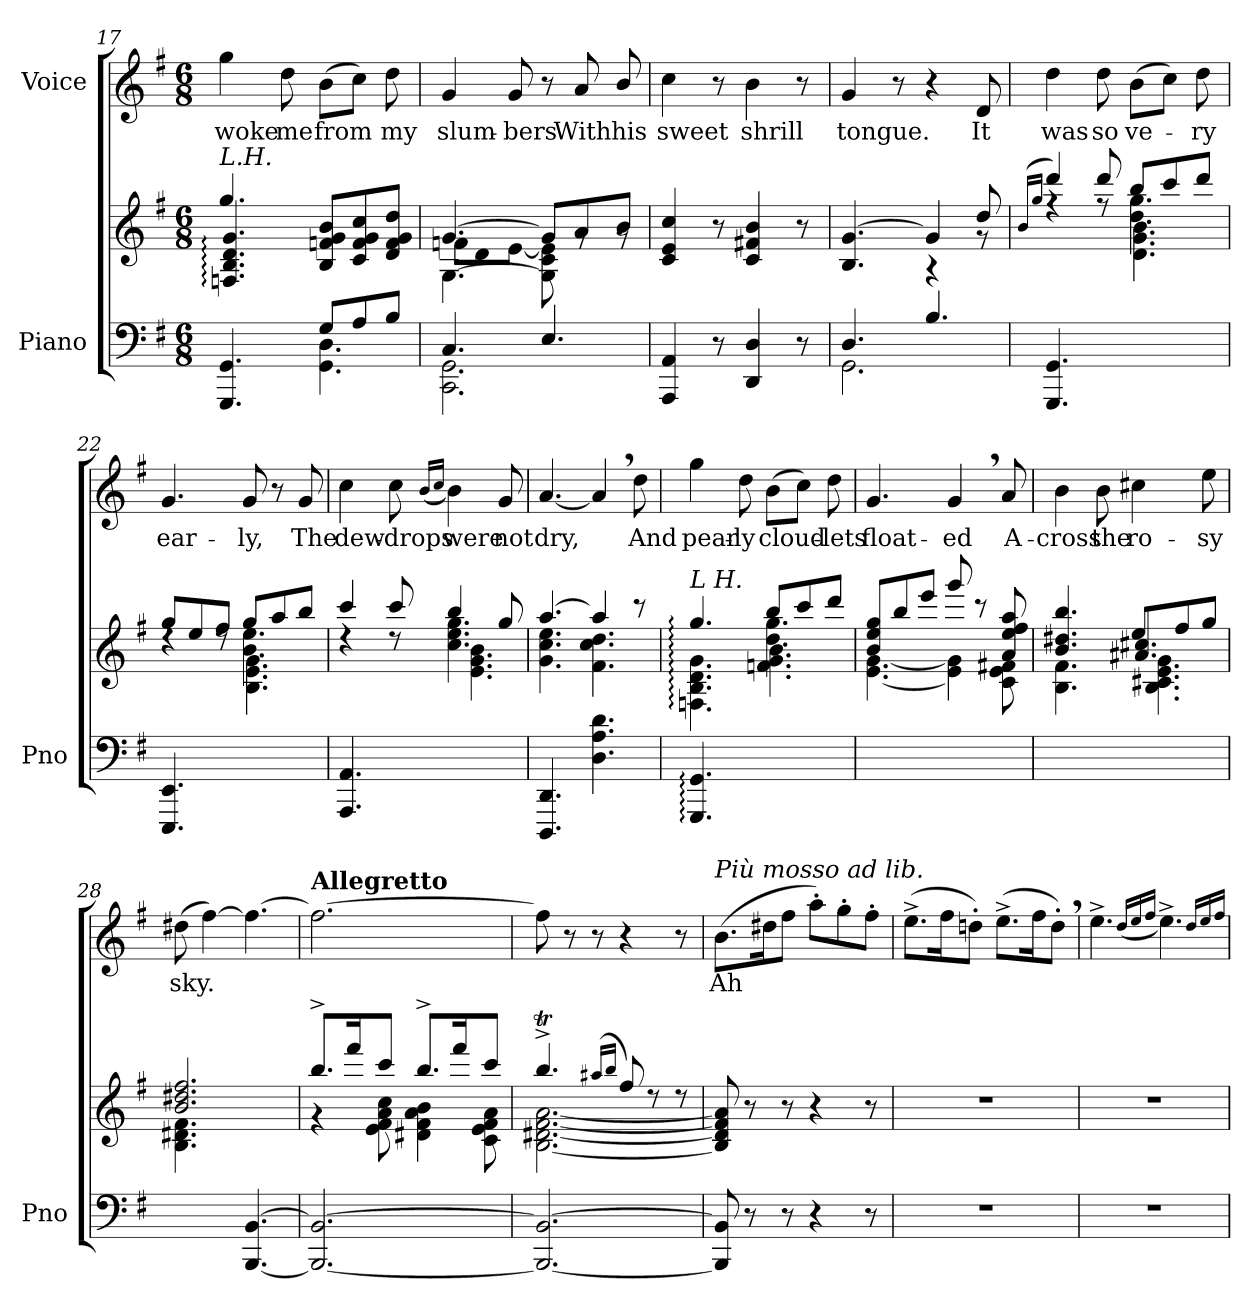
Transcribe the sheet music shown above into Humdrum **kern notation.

**kern	**kern	**kern	**text
*part2	*part2	*part1	*part1
*staff3	*staff2	*staff1	*staff1
*I"Piano	*	*I"Voice	*
*I'Pno	*	*	*
*clefF4	*clefG2	*clefG2	*
*k[f#]	*k[f#]	*k[f#]	*
*M6/8	*M6/8	*M6/8	*
=17	=17	=17	=17
*^	*^	*	*
!	!	!LO:TX:a:i:t=L.H.	!	!	!
!	!	!	!	!	!LO:LY:b
4.GGG/ 4.GG/	4.ryy	4.gg/	4.Fn/: 4.B/: 4.d/: 4.g/:	4gg\	woke
!	!	!	!	!	!LO:LY:b
.	.	.	.	8dd\	me
!	!	!	!	!	!LO:LY:b
8G/L	4.GG\ 4.D\	8B/ 8fn/ 8g/ 8b/L	4.ryy	(>8b\L	from
8A/	.	8c/ 8f/ 8g/ 8cc/	.	8cc\J)	.
!	!	!	!	!	!LO:LY:b
8B/J	.	8d/ 8f/ 8g/ 8dd/J	.	8dd\	my
!!LO:LB:g=z
=18	=18	=18	=18	=18	=18
*	*	*	*^	*	*
!	!	!	!	!	!	!LO:LY:b
4.C/	2.CC\ 2.GG\	[4.g/	8fn\L	[4.G\	4g/	slum-
.	.	.	8d\	.	.	.
!	!	!	!	!	!	!LO:LY:b
.	.	.	[8e\J	.	8g/	-bers
4.E/	.	8g/L]	8G\] 8c\ 8e\]	4.ryy	8r	.
!	!	!	!	!	!	!LO:LY:b
.	.	8a/	8rg	.	8a/	With
!	!	!	!	!	!	!LO:LY:b
.	.	8b/J	8rg	.	8b/	his
*v	*v	*	*	*	*	*
*	*	*v	*v	*	*
=19	=19	=19	=19	=19
!	!	!	!	!LO:LY:b
*	*v	*v	*	*
4AAA/ 4AA/	4c/ 4e/ 4cc/	4cc\	sweet
8r	8r	8r	.
!	!	!	!LO:LY:b
4DD/ 4D/	4c/ 4f#X/ 4b/	4b\	shrill
8r	8r	8r	.
!!LO:PB:g=z
=20	=20	=20	=20
*^	*^	*	*
!	!	!	!	!	!LO:LY:b
4.D/	2.GG\	4.B/ [4.g/	4.ryy	4g/	tongue.
.	.	.	.	8r	.
4.B/	.	4g/]	4r	4r	.
!	!	!	!	!	!LO:LY:b
.	.	8dd/	8rg	8d/	It
*v	*v	*	*	*	*
*	*v	*v	*	*
=21	=21	=21	=21
.	(>16qb/LL	.	.
.	16qgg/JJ	.	.
*	*^	*	*
*	*	*^	*	*
!	!	!	!	!	!LO:LY:b
(>4.GGG/ 4.GG/	4ddd/)	4rff	4.ryy	4dd\	was
!	!	!	!	!	!LO:LY:b
.	8ddd/	8rff	.	8dd\	so
!	!	!	!	!	!LO:LY:b
4.ryy	8bb/L	4.dd\ 4.gg\	4.d\ 4.g\ 4.b\)	(>8b\L	ve-
.	8ccc/	.	.	8cc\J)	.
!	!	!	!	!	!LO:LY:b
.	8ddd/J	.	.	8dd\	-ry
=22	=22	=22	=22	=22	=22
!	!	!	!	!	!LO:LY:b
(>4.EEE/ 4.EE/	8gg/L	4rdd	4.ryy	4.g/	ear-
.	8ee/	.	.	.	.
.	8ff#/J	8rdd	.	.	.
!	!	!	!	!	!LO:LY:b
4.ryy	8gg/L	4.b\ 4.ee\	4.B\ 4.e\ 4.g\)	8g/	-ly,
.	8aa/	.	.	8r	.
!	!	!	!	!	!LO:LY:b
.	8bb/J	.	.	8g/	The
!!LO:LB:g=z
=23	=23	=23	=23	=23	=23
!	!	!	!	!	!LO:LY:b
(>4.AAA/ 4.AA/	4ccc/	4rdd	4.ryy	4cc\	dew-
!	!	!	!	!	!LO:LY:b
.	8ccc/	8rdd	.	8cc\	-drops
.	.	.	.	(<16qb/LL	.
.	.	.	.	16qcc/JJ	.
!	!	!	!	!	!LO:LY:b
4.ryy	4bb/	4.cc\ 4.ee\ 4.gg\	4.e\ 4.g\ 4.b\)	4b\)	were
!	!	!	!	!	!LO:LY:b
.	8gg/	.	.	8g/	not
*	*	*v	*v	*	*
=24	=24	=24	=24	=24
!	!	!	!	!LO:LY:b
4.DDD/ 4.DD/	[4.aa/	4.g\ 4.cc\ 4.ee\	[4.a/	dry,
4.D\ 4.A\ 4.d\	4aa/]	4.f#\ 4.cc\ 4.dd\	4a,/]	.
!	!	!	!	!LO:LY:b
.	8r	.	8dd\	And
=25	=25	=25	=25	=25
*	*	*^	*	*
!	!LO:TX:a:i:t=L H.	!	!	!	!
!	!	!	!	!	!LO:LY:b
(>4.GGG/: 4.GG/:	4.gg:/	4.Fn\: 4.B\: 4.d\: 4.g\:	4.ryy	4gg\	pear-
!	!	!	!	!	!LO:LY:b
.	.	.	.	8dd\	-ly
!	!	!	!	!	!LO:LY:b
4.ryy	8bb/L	4.dd\ 4.gg\	4.fn\ 4.g\ 4.b\)	(>8b\L	cloud-
.	8ccc/	.	.	8cc\J)	.
!	!	!	!	!	!LO:LY:b
.	8ddd/J	.	.	8dd\	-lets
*	*	*v	*v	*	*
!!LO:LB:g=z
=26	=26	=26	=26	=26
!	!	!	!	!LO:LY:b
2.ryy	8b/ 8ee/ 8gg/L	[4.e\ [4.g\	4.g/	float-
.	8bb/	.	.	.
.	8eee/J	.	.	.
!	!	!	!	!LO:LY:b
.	8ggg/	4e\] 4g\]	4g,/	-ed
.	8rccc	.	.	.
!	!	!	!	!LO:LY:b
.	8a/ 8ee/ 8ff#/ 8aa/	8c\ 8e\ 8f#X\	8a/	A-
=27	=27	=27	=27	=27
*	*	*^	*	*
!	!	!	!	!	!LO:LY:b
2.ryy	4.b/ 4.dd#X/ 4.bb/	4.ryy	4.B\ 4.f#\	4b\	-cross
!	!	!	!	!	!LO:LY:b
.	.	.	.	8b\	the
!	!	!	!	!	!LO:LY:b
.	8ee/L	4.a#X/ 4.cc#X/	4.B\ 4.c#X\ 4.e\ 4.g\	4cc#X\	ro-
.	8ff#/	.	.	.	.
!	!	!	!	!	!LO:LY:b
.	8gg/J	.	.	8ee\	-sy
*	*	*v	*v	*	*
=28	=28	=28	=28	=28
!	!	!	!	!LO:LY:b
4.ryy	2.b/ 2.dd#X/ 2.ff#/	4.B\ 4.d#X\ 4.f#\	(>8dd#X\	sky.
.	.	.	[4ff#\)	.
[4.BBB/ [4.BB/	.	4.ryy	4.ff#\_	.
!!LO:PB:g=z
=29	=29	=29	=29	=29
!	!	!	!LO:TX:a:B:t=Allegretto	!
2.BBB/_ 2.BB/_	8.bb^/L	4r	2.ff#\_	.
.	16fff#/K	.	.	.
.	8ccc/J	8e\ 8f#\ 8a\ 8cc\	.	.
.	8.bb^/L	4d#X\ 4f#\ 4a\ 4b\	.	.
.	16fff#/K	.	.	.
.	8ccc/J	8c\ 8e\ 8f#\ 8a\	.	.
=30	=30	=30	=30	=30
2.BBB/_ 2.BB/_	4.bbt^/	[2.B\ [2.d#X\ [2.f#\ [2.a\	8ff#\]	.
.	.	.	8r	.
.	.	.	8r	.
.	(<16qaa#X/LL	.	.	.
.	16qbb/JJ	.	.	.
.	8ff#/)	.	4r	.
.	8rdd	.	.	.
.	8rdd	.	8r	.
*	*v	*v	*	*
=31	=31	=31	=31
*	*	*MM120	*
!	!	!LO:TX:a:i:t=Più mosso ad lib.	!
!	!	!	!LO:LY:b
8BBB/] 8BB/]	8B/] 8d#/] 8f#/] 8a/]	(>8.b\L	Ah
8r	8r	.	.
.	.	16dd#X\K	.
8r	8r	8ff#\J	.
*	*	*MM124	*
4r	4r	8aa'\L)	.
.	.	8gg'\	.
8r	8r	8ff#'\J	.
!!LO:LB:g=z
=32	=32	=32	=32
2.r	2.r	(>8.ee^\L	.
.	.	16ff#\K	.
.	.	8ddn'\J)	.
.	.	(>8.ee^\L	.
.	.	16ff#\K	.
.	.	8dd',\J)	.
=33	=33	=33	=33
2.r	2.r	4.ee^\	.
.	.	(<16qdd/LL	.
.	.	16qee/	.
.	.	16qff#/JJ	.
.	.	4.ee^\)	.
.	.	16qdd/LL	.
.	.	16qee/	.
.	.	16qff#/JJ	.
=	=	=	=
*-	*-	*-	*-
